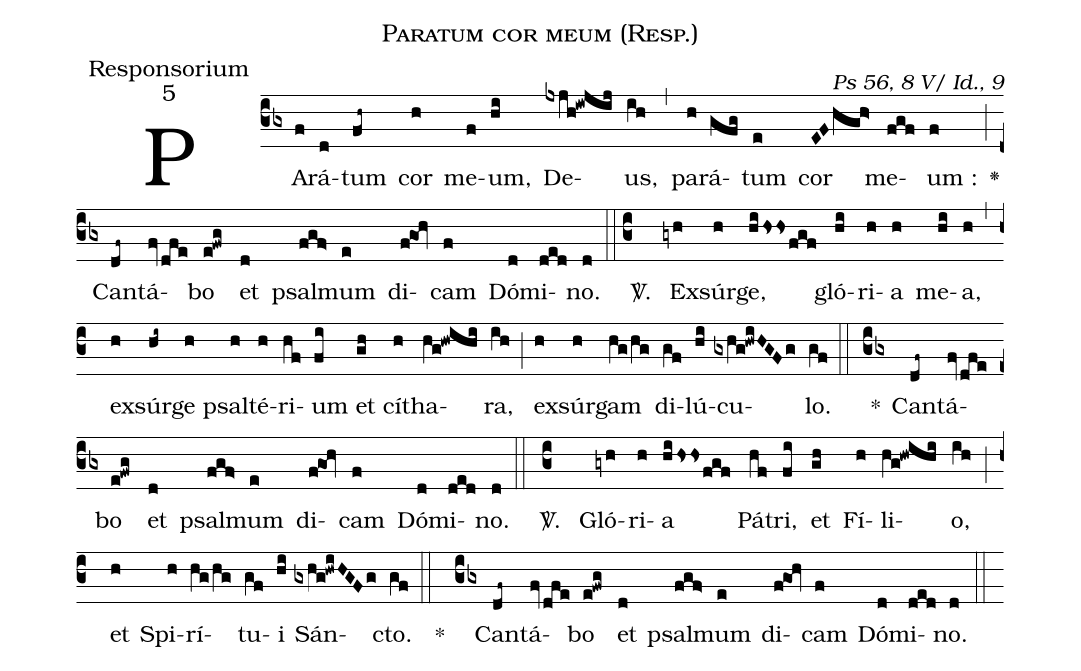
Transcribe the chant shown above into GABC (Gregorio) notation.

name:Paratum cor meum (Resp.);
office-part:Responsorium;
mode:5;
commentary:Ps 56, 8 V/ Id., 9;
%%
(cb3)PA(f)rá(d)tum(fh~) cor(h) me(f)um,(hi) De(jxjh!iwjij)us,(ih) (,) pa(h)rá(gfg)tum(e) cor(EFhgh>) me(fgf)um :(f) <v>\greheightstar</v>(;) Can(df~)tá(fv/dfe)bo(e!fwg) et(d) psal(fgf>)mum(e) di(f!goh)cam(f) Dó(d)mi(ded)no.(d) (::)

<sp>V/</sp>. (c3) Ex(gyh)súr(h)ge,(hi/hssfgf) gló(hi)ri(h)a(h) me(hi)a,(h) (,) ex(h)súr(hi~)ge(h) psal(h)té(h)ri(hf)um(fi) et(gh) cí(h)tha(hg!hwihi)ra,(ih) (;) ex(h)súr(h)gam(hg/hg) di(gf)lú(hi)cu(gxhg!hwiHGFg)lo.(gf) (::)
*(cb3) Can(df~)tá(fv/dfe)bo(e!fwg) et(d) psal(fgf>)mum(e) di(f!goh)cam(f) Dó(d)mi(ded)no.(d) (::)

<sp>V/</sp>. (c3) Gló(gyh)ri(h)a(hi/hss/fgf) Pá(hf)tri,(fi) et(gh) Fí(h)li(hg!hwihi)o,(ih) (;) et(h) Spi(h)rí(hg/hg)tu(gf)i(hi) Sán(gxhg!hwiHGFg)cto.(gf) (::)
*() (cb3) Can(df~)tá(fv/dfe)bo(e!fwg) et(d) psal(fgf>)mum(e) di(f!goh)cam(f) Dó(d)mi(ded)no.(d) (::)
